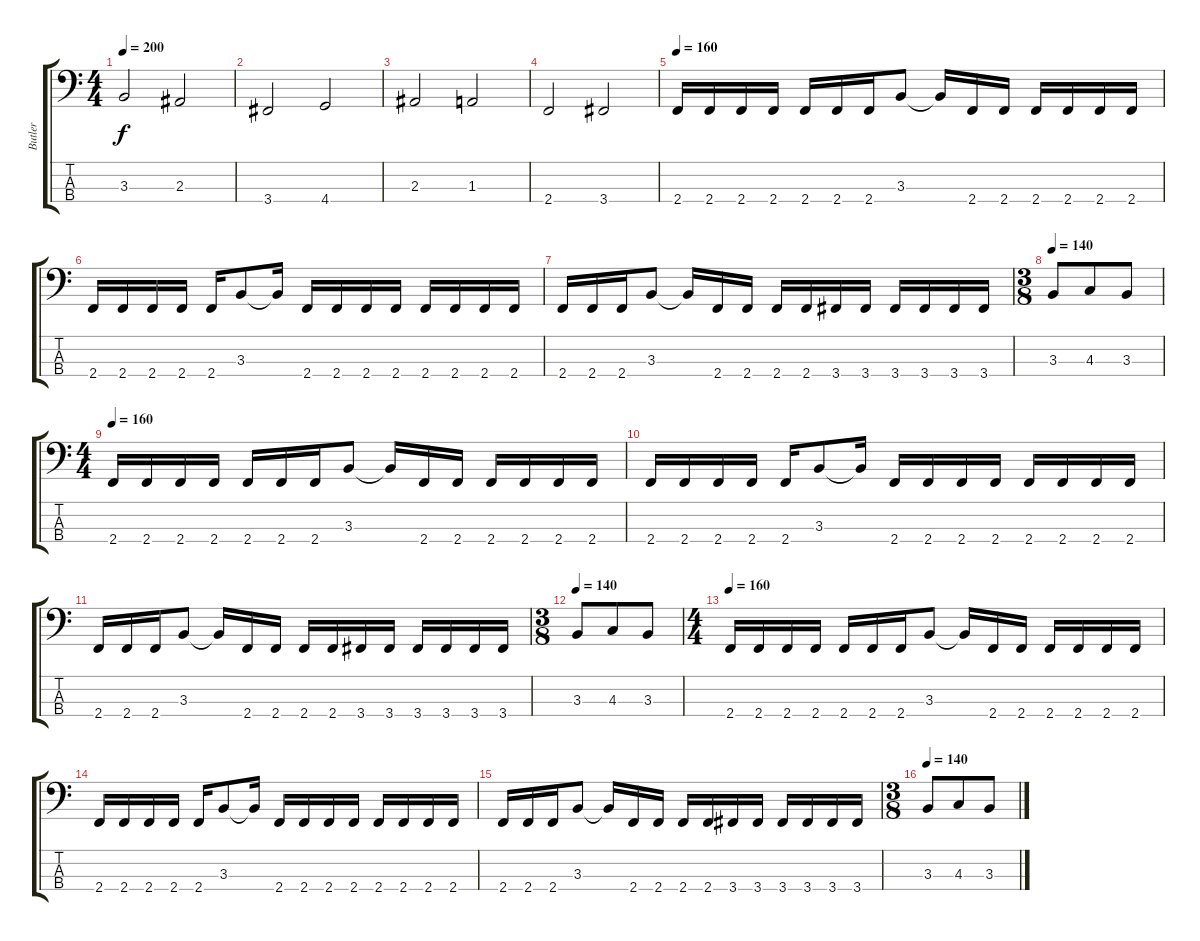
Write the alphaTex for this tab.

\track ("Butler" "Butler") {instrument acousticbass}
\staff {score tabs}
\tuning (Gb2 Db2 Ab1 Eb1) {hide}
\ts (4 4)
\tempo 200
\clef f4
\ks c
3.3.2{dy f} 2.3.2 |
3.4.2 4.4.2 |
2.3.2 1.3.2 |
2.4.2 3.4.2 |
\tempo 160
2.4.16 2.4.16 2.4.16 2.4.16 2.4.16 2.4.16 2.4.16 3.3.8 3.3{t}.16 2.4.16 2.4.16 2.4.16 2.4.16 2.4.16 2.4.16 |
2.4.16 2.4.16 2.4.16 2.4.16 2.4.16 3.3.8 3.3{t}.16 2.4.16 2.4.16 2.4.16 2.4.16 2.4.16 2.4.16 2.4.16 2.4.16 |
2.4.16 2.4.16 2.4.16 3.3.8 3.3{t}.16 2.4.16 2.4.16 2.4.16 2.4.16 3.4.16 3.4.16 3.4.16 3.4.16 3.4.16 3.4.16 |
\ts (3 8)
\tempo 140
3.3.8 4.3.8 3.3.8 |
\ts (4 4)
\tempo 160
2.4.16 2.4.16 2.4.16 2.4.16 2.4.16 2.4.16 2.4.16 3.3.8 3.3{t}.16 2.4.16 2.4.16 2.4.16 2.4.16 2.4.16 2.4.16 |
2.4.16 2.4.16 2.4.16 2.4.16 2.4.16 3.3.8 3.3{t}.16 2.4.16 2.4.16 2.4.16 2.4.16 2.4.16 2.4.16 2.4.16 2.4.16 |
2.4.16 2.4.16 2.4.16 3.3.8 3.3{t}.16 2.4.16 2.4.16 2.4.16 2.4.16 3.4.16 3.4.16 3.4.16 3.4.16 3.4.16 3.4.16 |
\ts (3 8)
\tempo 140
3.3.8 4.3.8 3.3.8 |
\ts (4 4)
\tempo 160
2.4.16 2.4.16 2.4.16 2.4.16 2.4.16 2.4.16 2.4.16 3.3.8 3.3{t}.16 2.4.16 2.4.16 2.4.16 2.4.16 2.4.16 2.4.16 |
2.4.16 2.4.16 2.4.16 2.4.16 2.4.16 3.3.8 3.3{t}.16 2.4.16 2.4.16 2.4.16 2.4.16 2.4.16 2.4.16 2.4.16 2.4.16 |
2.4.16 2.4.16 2.4.16 3.3.8 3.3{t}.16 2.4.16 2.4.16 2.4.16 2.4.16 3.4.16 3.4.16 3.4.16 3.4.16 3.4.16 3.4.16 |
\ts (3 8)
\tempo 140
3.3.8 4.3.8 3.3.8
